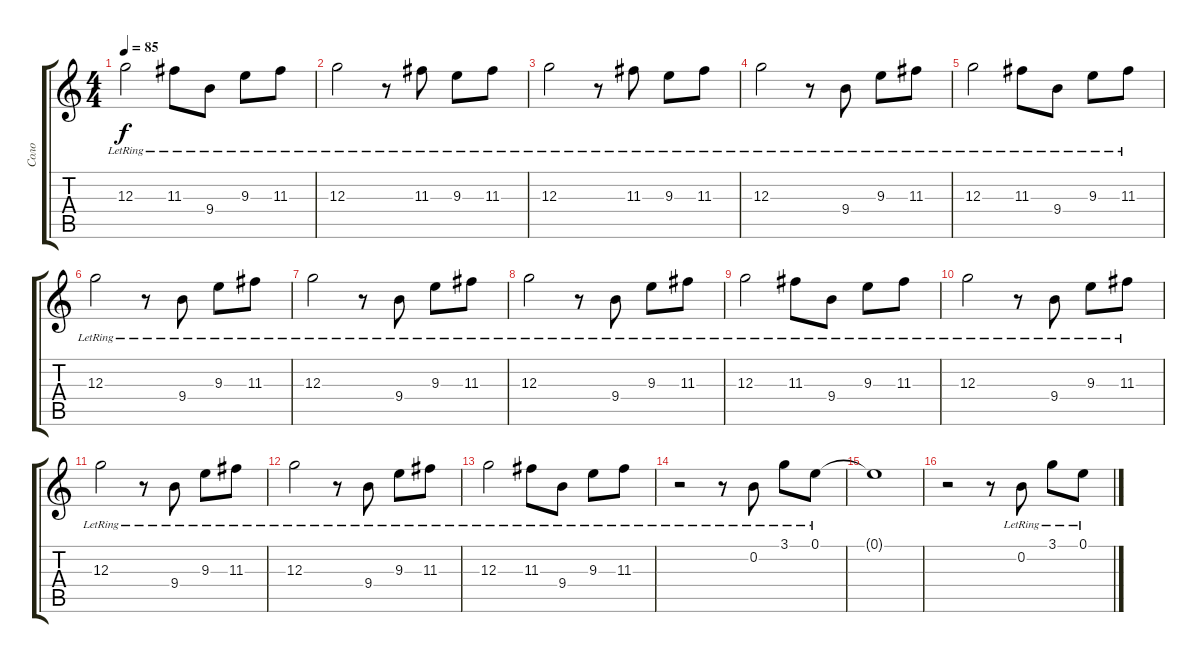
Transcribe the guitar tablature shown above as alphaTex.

\track ("Соло" "Соло") {instrument electricguitarclean}
\staff {score tabs}
\tuning (E4 B3 G3 D3 A2 E2) {hide}
\ts (4 4)
\tempo 85
\clef g2
\ks c
12.3{lr}.2{dy f} 11.3{lr}.8 9.4{lr}.8 9.3{lr}.8 11.3{lr}.8 |
12.3{lr}.2 r.8 11.3{lr}.8 9.3{lr}.8 11.3{lr}.8 |
12.3{lr}.2 r.8 11.3{lr}.8 9.3{lr}.8 11.3{lr}.8 |
12.3{lr}.2 r.8 9.4{lr}.8 9.3{lr}.8 11.3{lr}.8 |
12.3{lr}.2 11.3{lr}.8 9.4{lr}.8 9.3{lr}.8 11.3{lr}.8 |
12.3{lr}.2 r.8 9.4{lr}.8 9.3{lr}.8 11.3{lr}.8 |
12.3{lr}.2 r.8 9.4{lr}.8 9.3{lr}.8 11.3{lr}.8 |
12.3{lr}.2 r.8 9.4{lr}.8 9.3{lr}.8 11.3{lr}.8 |
12.3{lr}.2 11.3{lr}.8 9.4{lr}.8 9.3{lr}.8 11.3{lr}.8 |
12.3{lr}.2 r.8 9.4{lr}.8 9.3{lr}.8 11.3{lr}.8 |
12.3{lr}.2 r.8 9.4{lr}.8 9.3{lr}.8 11.3{lr}.8 |
12.3{lr}.2 r.8 9.4{lr}.8 9.3{lr}.8 11.3{lr}.8 |
12.3{lr}.2 11.3{lr}.8 9.4{lr}.8 9.3{lr}.8 11.3{lr}.8 |
r.2 r.8 0.2{lr}.8 3.1{lr}.8 0.1{lr}.8 |
0.1{t}.1 |
r.2 r.8 0.2{lr}.8 3.1{lr}.8 0.1{lr}.8
